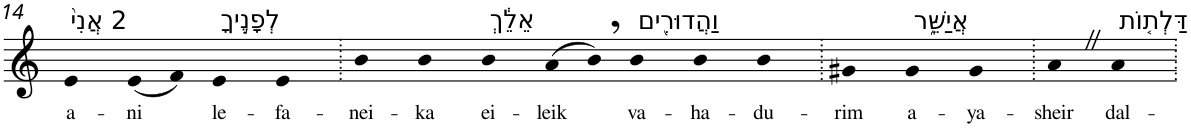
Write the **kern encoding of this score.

**kern	**text
*part1	*part1
*staff1	*staff1
*I"Piano	*
*I'Pno	*
!!LO:PB:g=z
*clefG2	*
*k[]	*
=14	=14
!LO:TX:a:t=2 אֲנִי֙	!
!	!LO:LY:b
4e	a-
!	!LO:LY:b
(8e	-ni
8f)	.
!LO:TX:a:t=לְפָנֶ֣יךָ	!
!	!LO:LY:b
4e	le-
!	!LO:LY:b
4e	-fa-
=15.	=15.
!	!LO:LY:b
4b	-nei-
!	!LO:LY:b
4b	-ka
!LO:TX:a:t=אֵלֵ֔ךְ	!
!	!LO:LY:b
4b	ei-
!	!LO:LY:b
(8a	-leik
8b,)	.
!LO:TX:a:t=וַהֲדוּרִ֖ים	!
!	!LO:LY:b
4b	va-
!	!LO:LY:b
4b	-ha-
!	!LO:LY:b
4b	-du-
=16.	=16.
!	!LO:LY:b
4g#X	-rim
!LO:TX:a:t=אֲיַשֵּׁ֑ר	!
!	!LO:LY:b
4g#	a-
!	!LO:LY:b
4g#	-ya-
=17.	=17.
!	!LO:LY:b
4aZ	-sheir
!LO:TX:a:t=דַּלְת֤וֹת	!
!	!LO:LY:b
4a	dal-
=.	=.
*-	*-
